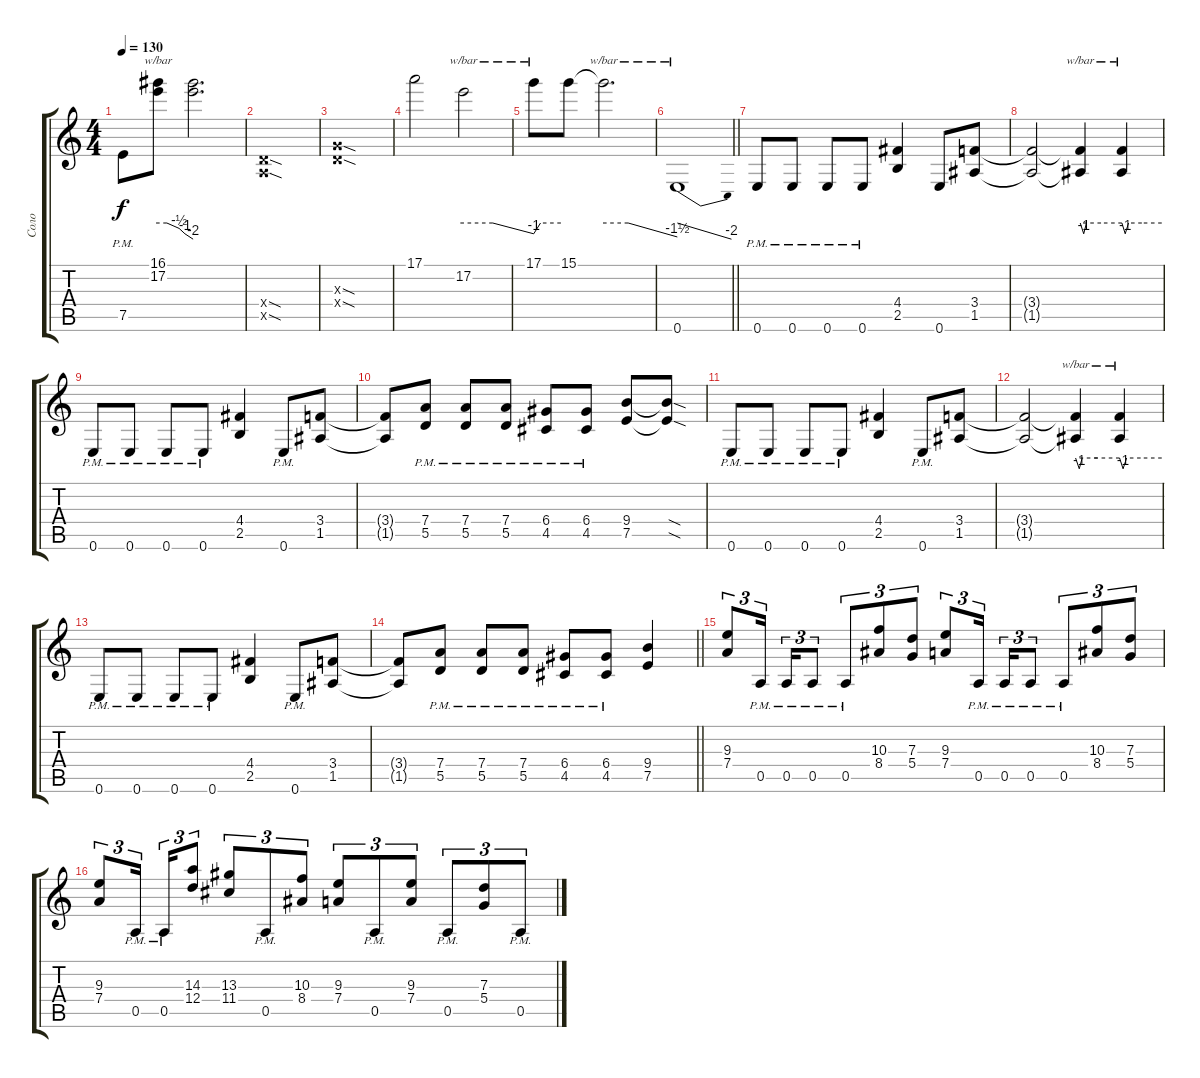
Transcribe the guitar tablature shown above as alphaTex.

\track ("Соло" "Соло") {instrument distortionguitar}
\staff {score tabs}
\tuning (E4 B3 G3 D3 A2 E2) {hide}
\ts (4 4)
\tempo 130
\clef g2
\ks c
7.5{pm}.8{dy f} (16.1 17.2).8{tbe (custom default 0 0 15 0 36 -2 46 -4 60 -8)} (16.1{t} 17.2{t}).2{d} |
(0.4{sod x} 0.5{sod x}).1 |
(0.3{sod x} 0.4{sod x}).1 |
17.1.2 17.2.2{tbe (custom default 0 0 25 0 60 -4)} |
17.1.8{tbe (custom default 0 -4 15 0 60 0)} 15.1.8 15.1{t}.2{d tbe (custom default 0 0 20 0 60 -6)} |
\barLineRight lightlight
0.6.1{tbe (dive default 0 0 60 -8)} |
0.6{pm}.8 0.6{pm}.8 0.6{pm}.8 0.6{pm}.8 (4.4 2.5).4 0.6.8 (3.4 1.5).8 |
(3.4{t} 1.5{t}).2 (3.4{t} 1.5{t}).4{tbe (custom default 0 0 5 -4 9 0 30 0 60 0)} (3.4{t} 1.5{t}).4{tbe (custom default 0 0 5 -4 10 0 30 0 60 0)} |
0.6{pm}.8 0.6{pm}.8 0.6{pm}.8 0.6{pm}.8 (4.4 2.5).4 0.6{pm}.8 (3.4 1.5).8 |
(3.4{t} 1.5{t}).8 (7.4{pm} 5.5{pm}).8 (7.4{pm} 5.5{pm}).8 (7.4{pm} 5.5{pm}).8 (6.4{pm} 4.5{pm}).8 (6.4{pm} 4.5{pm}).8 (9.4 7.5).8 (9.4{sod t} 7.5{sod t}).8 |
0.6{pm}.8 0.6{pm}.8 0.6{pm}.8 0.6{pm}.8 (4.4 2.5).4 0.6{pm}.8 (3.4 1.5).8 |
(3.4{t} 1.5{t}).2 (3.4{t} 1.5{t}).4{tbe (custom default 0 0 5 -4 9 0 30 0 60 0)} (3.4{t} 1.5{t}).4{tbe (custom default 0 0 5 -4 10 0 30 0 60 0)} |
0.6{pm}.8 0.6{pm}.8 0.6{pm}.8 0.6{pm}.8 (4.4 2.5).4 0.6{pm}.8 (3.4 1.5).8 |
\barLineRight lightlight
(3.4{t} 1.5{t}).8 (7.4{pm} 5.5{pm}).8 (7.4{pm} 5.5{pm}).8 (7.4{pm} 5.5{pm}).8 (6.4{pm} 4.5{pm}).8 (6.4{pm} 4.5{pm}).8 (9.4 7.5).4 |
(9.3 7.4).8{tu (3 2)} 0.5{pm}.16{tu (3 2) beam splitsecondary} 0.5{pm}.16{tu (3 2)} 0.5{pm}.8{tu (3 2)} 0.5{pm}.8{tu (3 2)} (10.3 8.4).8{tu (3 2)} (7.3 5.4).8{tu (3 2)} (9.3 7.4).8{tu (3 2)} 0.5{pm}.16{tu (3 2) beam splitsecondary} 0.5{pm}.16{tu (3 2)} 0.5{pm}.8{tu (3 2)} 0.5{pm}.8{tu (3 2)} (10.3 8.4).8{tu (3 2)} (7.3 5.4).8{tu (3 2)} |
(9.3 7.4).8{tu (3 2)} 0.5{pm}.16{tu (3 2) beam splitsecondary} 0.5{pm}.16{tu (3 2)} (14.3 12.4).8{tu (3 2)} (13.3 11.4).8{tu (3 2)} 0.5{pm}.8{tu (3 2)} (10.3 8.4).8{tu (3 2)} (9.3 7.4).8{tu (3 2)} 0.5{pm}.8{tu (3 2)} (9.3 7.4).8{tu (3 2)} 0.5{pm}.8{tu (3 2)} (7.3 5.4).8{tu (3 2)} 0.5{pm}.8{tu (3 2)}
